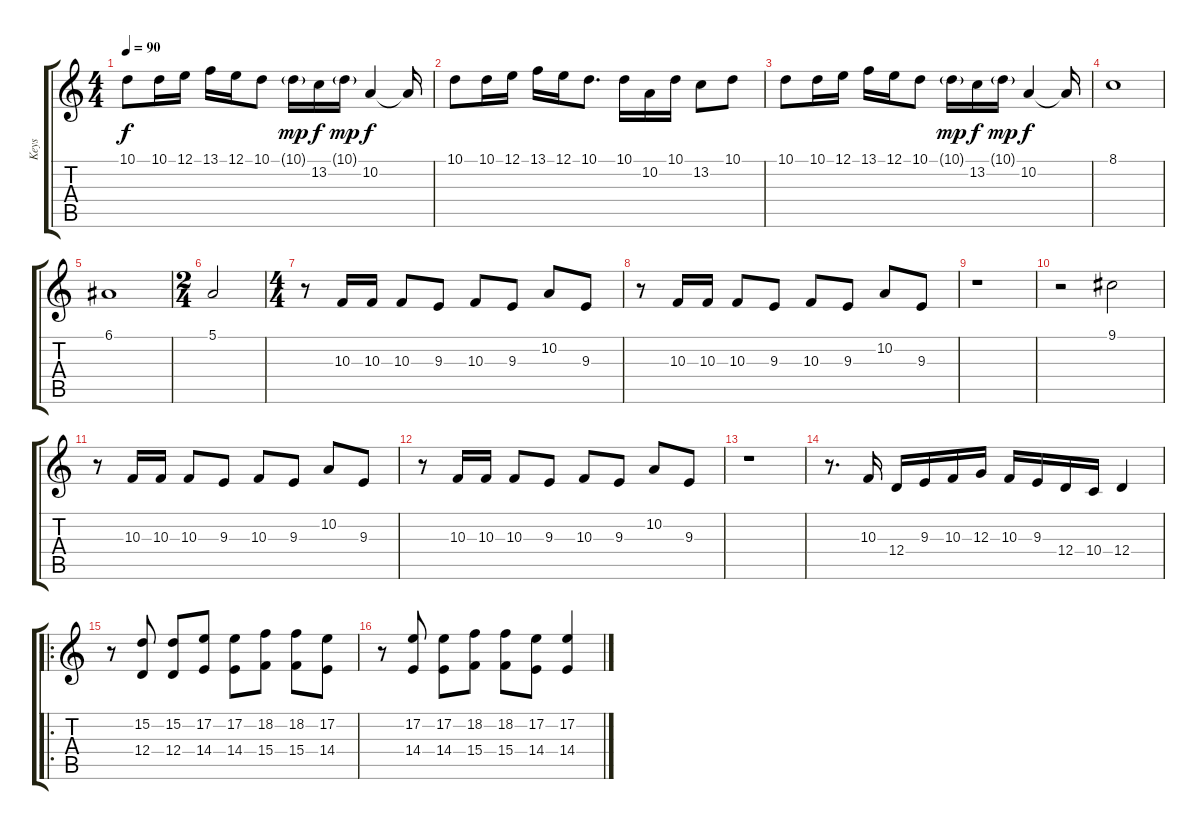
\track ("Keys" "Keys") {instrument synthstrings2}
\staff {score tabs}
\tuning (E4 B3 G3 D3 A2 E2) {hide}
\ts (4 4)
\tempo 90
\clef g2
\ks c
10.1.8{dy f volume 11 instrument trumpet} 10.1.16 12.1.16 13.1.16 12.1.16 10.1.8 10.1{g}.16{dy mp} 13.2.16{dy f} 10.1{g}.16{dy mp} 10.2.4{dy f} 10.2{t}.16 |
10.1.8 10.1.16 12.1.16 13.1.16 12.1.16 10.1.8{d} 10.1.16 10.2.16 10.1.16 13.2.8 10.1.8 |
10.1.8 10.1.16 12.1.16 13.1.16 12.1.16 10.1.8 10.1{g}.16{dy mp} 13.2.16{dy f} 10.1{g}.16{dy mp} 10.2.4{dy f} 10.2{t}.16 |
8.1.1 |
6.1.1 |
\ts (2 4)
5.1.2 |
\ts (4 4)
r.8{volume 10 instrument synthstrings2} 10.3.16 10.3.16 10.3.8 9.3.8 10.3.8 9.3.8 10.2.8 9.3.8 |
r.8 10.3.16 10.3.16 10.3.8 9.3.8 10.3.8 9.3.8 10.2.8 9.3.8 |
r.1 |
r.2 9.1.2 |
r.8 10.3.16 10.3.16 10.3.8 9.3.8 10.3.8 9.3.8 10.2.8 9.3.8 |
r.8 10.3.16 10.3.16 10.3.8 9.3.8 10.3.8 9.3.8 10.2.8 9.3.8 |
r.1 |
r.8{d} 10.3.16 12.4.16 9.3.16 10.3.16 12.3.16 10.3.16 9.3.16 12.4.16 10.4.16 12.4.4 |
\ro
r.8 (15.2 12.4).8 (15.2 12.4).8 (17.2 14.4).8 (17.2 14.4).8 (18.2 15.4).8 (18.2 15.4).8 (17.2 14.4).8 |
r.8 (17.2 14.4).8 (17.2 14.4).8 (18.2 15.4).8 (18.2 15.4).8 (17.2 14.4).8 (17.2 14.4).4
